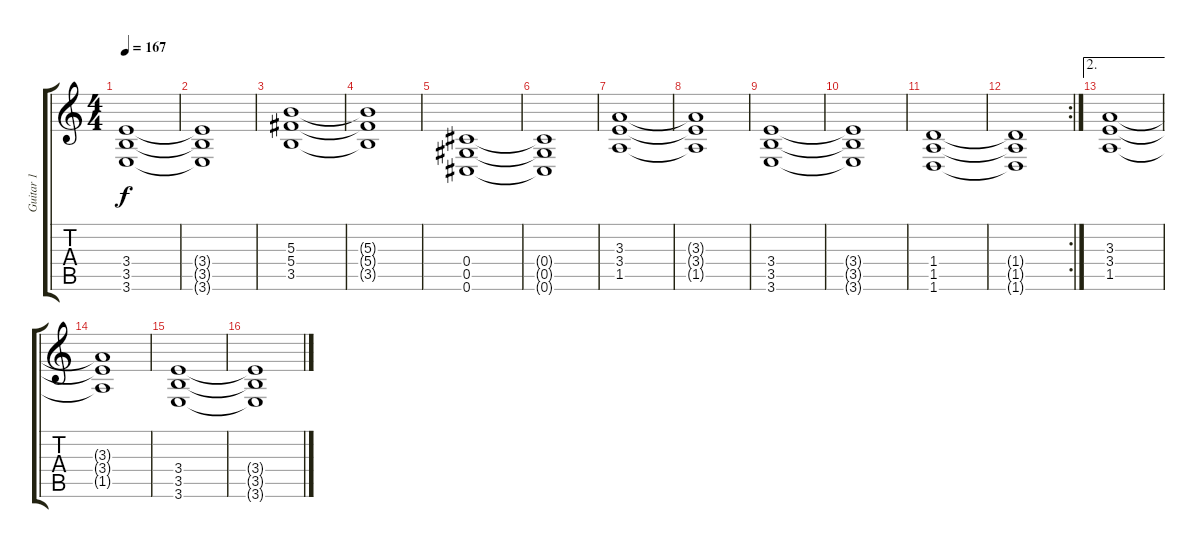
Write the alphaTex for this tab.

\track ("Guitar 1" "Guitar 1") {instrument distortionguitar}
\staff {score tabs}
\tuning (Eb4 Bb3 Gb3 Db3 Ab2 Db2) {hide}
\ts (4 4)
\tempo 167
\clef g2
\ks c
(3.4 3.5 3.6).1{dy f} |
(3.4{t} 3.5{t} 3.6{t}).1 |
(5.3 5.4 3.5).1 |
(5.3{t} 5.4{t} 3.5{t}).1 |
(0.4 0.5 0.6).1 |
(0.4{t} 0.5{t} 0.6{t}).1 |
(3.3 3.4 1.5).1 |
(3.3{t} 3.4{t} 1.5{t}).1 |
(3.4 3.5 3.6).1 |
(3.4{t} 3.5{t} 3.6{t}).1 |
(1.4 1.5 1.6).1 |
\rc 2
(1.4{t} 1.5{t} 1.6{t}).1 |
\ae 2
(3.3 3.4 1.5).1 |
(3.3{t} 3.4{t} 1.5{t}).1 |
(3.4 3.5 3.6).1 |
(3.4{t} 3.5{t} 3.6{t}).1
